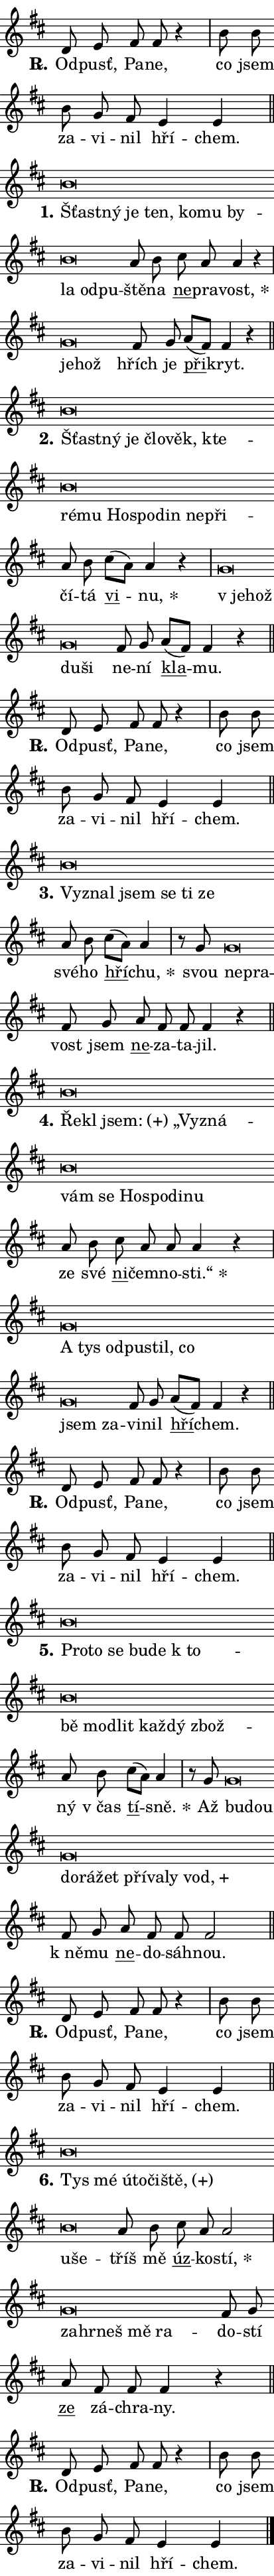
\version "2.22.1"
\header { tagline = "" }
\paper {
  indent = 0\cm
  top-margin = 0\cm
  right-margin = 0\cm
  bottom-margin = 0\cm
  left-margin = 0\cm
  paper-width = 7\cm
  page-breaking = #ly:one-page-breaking
  system-system-spacing.basic-distance = #11
  score-system-spacing.basic-distance = #11
  ragged-last = ##f
}


%% Author: Thomas Morley
%% https://lists.gnu.org/archive/html/lilypond-user/2020-05/msg00002.html
#(define (line-position grob)
"Returns position of @var[grob} in current system:
   @code{'start}, if at first time-step
   @code{'end}, if at last time-step
   @code{'middle} otherwise
"
  (let* ((col (ly:item-get-column grob))
         (ln (ly:grob-object col 'left-neighbor))
         (rn (ly:grob-object col 'right-neighbor))
         (col-to-check-left (if (ly:grob? ln) ln col))
         (col-to-check-right (if (ly:grob? rn) rn col))
         (break-dir-left
           (and
             (ly:grob-property col-to-check-left 'non-musical #f)
             (ly:item-break-dir col-to-check-left)))
         (break-dir-right
           (and
             (ly:grob-property col-to-check-right 'non-musical #f)
             (ly:item-break-dir col-to-check-right))))
        (cond ((eqv? 1 break-dir-left) 'start)
              ((eqv? -1 break-dir-right) 'end)
              (else 'middle))))

#(define (tranparent-at-line-position vctor)
  (lambda (grob)
  "Relying on @code{line-position} select the relevant enry from @var{vctor}.
Used to determine transparency,"
    (case (line-position grob)
      ((end) (not (vector-ref vctor 0)))
      ((middle) (not (vector-ref vctor 1)))
      ((start) (not (vector-ref vctor 2))))))

noteHeadBreakVisibility =
#(define-music-function (break-visibility)(vector?)
"Makes @code{NoteHead}s transparent relying on @var{break-visibility}"
#{
  \override NoteHead.transparent =
    #(tranparent-at-line-position break-visibility)
#})

#(define delete-ledgers-for-transparent-note-heads
  (lambda (grob)
    "Reads whether a @code{NoteHead} is transparent.
If so this @code{NoteHead} is removed from @code{'note-heads} from
@var{grob}, which is supposed to be @code{LedgerLineSpanner}.
As a result ledgers are not printed for this @code{NoteHead}"
    (let* ((nhds-array (ly:grob-object grob 'note-heads))
           (nhds-list
             (if (ly:grob-array? nhds-array)
                 (ly:grob-array->list nhds-array)
                 '()))
           ;; Relies on the transparent-property being done before
           ;; Staff.LedgerLineSpanner.after-line-breaking is executed.
           ;; This is fragile ...
           (to-keep
             (remove
               (lambda (nhd)
                 (ly:grob-property nhd 'transparent #f))
               nhds-list)))
      ;; TODO find a better method to iterate over grob-arrays, similiar
      ;; to filter/remove etc for lists
      ;; For now rebuilt from scratch
      (set! (ly:grob-object grob 'note-heads)  '())
      (for-each
        (lambda (nhd)
          (ly:pointer-group-interface::add-grob grob 'note-heads nhd))
        to-keep))))

hideNotes = {
  \noteHeadBreakVisibility #begin-of-line-visible
}
unHideNotes = {
  \noteHeadBreakVisibility #all-visible
}

% work-around for resetting accidentals
% https://lilypond.org/doc/v2.23/Documentation/notation/displaying-rhythms#unmetered-music
cadenzaMeasure = {
  \cadenzaOff
  \partial 1024 s1024
  \cadenzaOn
}

#(define-markup-command (accent layout props text) (markup?)
  "Underline accented syllable"
  (interpret-markup layout props
    #{\markup \override #'(offset . 4.3) \underline { #text }#}))

responsum = \markup \concat {
  "R" \hspace #-1.05 \path #0.1 #'((moveto 0 0.07) (lineto 0.9 0.8)) \hspace #0.05 "."
}

\layout {
    \context {
        \Staff
        \remove "Time_signature_engraver"
        \override LedgerLineSpanner.after-line-breaking = #delete-ledgers-for-transparent-note-heads
    }
    \context {
        \Voice {
            \override NoteHead.output-attributes = #'((class . "notehead"))
            \override Hairpin.height = #0.55
        }
    }
    \context {
        \Lyrics {
            \override StanzaNumber.output-attributes = #'((class . "stanzanumber"))
            \override LyricSpace.minimum-distance = #0.9
            \override LyricText.font-name = #"TeX Gyre Schola"
            \override LyricText.font-size = 1
            \override StanzaNumber.font-name = #"TeX Gyre Schola Bold"
            \override StanzaNumber.font-size = 1
        }
    }
}

% magnetic-lyrics.ily
%
%   written by
%     Jean Abou Samra <jean@abou-samra.fr>
%     Werner Lemberg <wl@gnu.org>
%
%   adapted by
%     Jiri Hon <jiri.hon@gmail.com>
%
% Version 2022-Apr-15

% https://www.mail-archive.com/lilypond-user@gnu.org/msg149350.html

#(define (Left_hyphen_pointer_engraver context)
   "Collect syllable-hyphen-syllable occurrences in lyrics and store
them in properties.  This engraver only looks to the left.  For
example, if the lyrics input is @code{foo -- bar}, it does the
following.

@itemize @bullet
@item
Set the @code{text} property of the @code{LyricHyphen} grob between
@q{foo} and @q{bar} to @code{foo}.

@item
Set the @code{left-hyphen} property of the @code{LyricText} grob with
text @q{foo} to the @code{LyricHyphen} grob between @q{foo} and
@q{bar}.
@end itemize

Use this auxiliary engraver in combination with the
@code{lyric-@/text::@/apply-@/magnetic-@/offset!} hook."
   (let ((hyphen #f)
         (text #f))
     (make-engraver
      (acknowledgers
       ((lyric-syllable-interface engraver grob source-engraver)
        (set! text grob)))
      (end-acknowledgers
       ((lyric-hyphen-interface engraver grob source-engraver)
        ;(when (not (grob::has-interface grob 'lyric-space-interface))
          (set! hyphen grob)));)
      ((stop-translation-timestep engraver)
       (when (and text hyphen)
         (ly:grob-set-object! text 'left-hyphen hyphen))
       (set! text #f)
       (set! hyphen #f)))))

#(define (lyric-text::apply-magnetic-offset! grob)
   "If the space between two syllables is less than the value in
property @code{LyricText@/.details@/.squash-threshold}, move the right
syllable to the left so that it gets concatenated with the left
syllable.

Use this function as a hook for
@code{LyricText@/.after-@/line-@/breaking} if the
@code{Left_@/hyphen_@/pointer_@/engraver} is active."
   (let ((hyphen (ly:grob-object grob 'left-hyphen #f)))
     (when hyphen
       (let ((left-text (ly:spanner-bound hyphen LEFT)))
         (when (grob::has-interface left-text 'lyric-syllable-interface)
           (let* ((common (ly:grob-common-refpoint grob left-text X))
                  (this-x-ext (ly:grob-extent grob common X))
                  (left-x-ext
                   (begin
                     ;; Trigger magnetism for left-text.
                     (ly:grob-property left-text 'after-line-breaking)
                     (ly:grob-extent left-text common X)))
                  ;; `delta` is the gap width between two syllables.
                  (delta (- (interval-start this-x-ext)
                            (interval-end left-x-ext)))
                  (details (ly:grob-property grob 'details))
                  (threshold (assoc-get 'squash-threshold details 0.2)))
             (when (< delta threshold)
               (let* (;; We have to manipulate the input text so that
                      ;; ligatures crossing syllable boundaries are not
                      ;; disabled.  For languages based on the Latin
                      ;; script this is essentially a beautification.
                      ;; However, for non-Western scripts it can be a
                      ;; necessity.
                      (lt (ly:grob-property left-text 'text))
                      (rt (ly:grob-property grob 'text))
                      (is-space (grob::has-interface hyphen 'lyric-space-interface))
                      (space (if is-space " " ""))
                      (space-markup (grob-interpret-markup grob " "))
                      (space-size (interval-length (ly:stencil-extent space-markup X)))
                      (extra-delta (if is-space space-size 0))
                      ;; Append new syllable.
                      (ltrt-space (if (and (string? lt) (string? rt))
                                (string-append lt space rt)
                                (make-concat-markup (list lt space rt))))
                      ;; Right-align `ltrt` to the right side.
                      (ltrt-space-markup (grob-interpret-markup
                               grob
                               (make-translate-markup
                                (cons (interval-length this-x-ext) 0)
                                (make-right-align-markup ltrt-space)))))
                 (begin
                   ;; Don't print `left-text`.
                   (ly:grob-set-property! left-text 'stencil #f)
                   ;; Set text and stencil (which holds all collected
                   ;; syllables so far) and shift it to the left.
                   (ly:grob-set-property! grob 'text ltrt-space)
                   (ly:grob-set-property! grob 'stencil ltrt-space-markup)
                   (ly:grob-translate-axis! grob (- (- delta extra-delta)) X))))))))))


#(define (lyric-hyphen::displace-bounds-first grob)
   ;; Make very sure this callback isn't triggered too early.
   (let ((left (ly:spanner-bound grob LEFT))
         (right (ly:spanner-bound grob RIGHT)))
     (ly:grob-property left 'after-line-breaking)
     (ly:grob-property right 'after-line-breaking)
     (ly:lyric-hyphen::print grob)))

squashThreshold = #0.4

\layout {
  \context {
    \Lyrics
    \consists #Left_hyphen_pointer_engraver
    \override LyricText.after-line-breaking =
      #lyric-text::apply-magnetic-offset!
    \override LyricHyphen.stencil = #lyric-hyphen::displace-bounds-first
    \override LyricText.details.squash-threshold = \squashThreshold
    \override LyricHyphen.minimum-distance = 0
    \override LyricHyphen.minimum-length = \squashThreshold
  }
}

squash = \override LyricText.details.squash-threshold = 9999
unSquash = \override LyricText.details.squash-threshold = \squashThreshold

left = \override LyricText.self-alignment-X = #LEFT
unLeft = \revert LyricText.self-alignment-X

starOffset = #(lambda (grob) 
                (let ((x_offset (ly:self-alignment-interface::aligned-on-x-parent grob)))
                  (if (= x_offset 0) 0 (+ x_offset 1.2))))

star = #(define-music-function (syllable)(string?)
"Append star separator at the end of a syllable"
#{
  \once \override LyricText.X-offset = #starOffset
  \lyricmode { \markup {
    #syllable
    \override #'((font-name . "TeX Gyre Schola Bold")) \hspace #0.2 \lower #0.65 \larger "*"
  } }
#})

starAccent = #(define-music-function (syllable)(string?)
"Append star separator at the end of a syllable and make accent"
#{
  \once \override LyricText.X-offset = #starOffset
  \lyricmode { \markup {
    \accent #syllable
    \override #'((font-name . "TeX Gyre Schola Bold")) \hspace #0.2 \lower #0.65 \larger "*"
  } }
#})

breath = #(define-music-function (syllable)(string?)
"Append breathing indicator at the end of a syllable"
#{
  \lyricmode { \markup { #syllable "+" } }
#})

optionalBreath = #(define-music-function (syllable)(string?)
"Append optional breathing indicator at the end of a syllable"
#{
  \lyricmode { \markup { #syllable "(+)" } }
#})


\score {
    <<
        \new Voice = "melody" { \cadenzaOn \key d \major \relative { d'8 e fis fis r4 \cadenzaMeasure \bar "|" b8 b \bar "" b g fis e4 e \cadenzaMeasure \bar "||" \break }
\relative { b'\breve*1/16 \hideNotes \breve*1/16 \bar "" \breve*1/16 \bar "" \breve*1/16 \bar "" \breve*1/16 \bar "" \breve*1/16 \bar "" \breve*1/16 \bar "" \breve*1/16 \bar "" \breve*1/16 \breve*1/16 \bar "" \unHideNotes a8 b \bar "" cis a a4 r \cadenzaMeasure \bar "|" g\breve*1/16 \hideNotes \breve*1/16 \bar "" \unHideNotes fis8 g \bar "" a[( fis)] fis4 r \cadenzaMeasure \bar "||" \break }
\relative { b'\breve*1/16 \hideNotes \breve*1/16 \bar "" \breve*1/16 \bar "" \breve*1/16 \bar "" \breve*1/16 \bar "" \breve*1/16 \bar "" \breve*1/16 \bar "" \breve*1/16 \bar "" \breve*1/16 \bar "" \breve*1/16 \bar "" \breve*1/16 \bar "" \breve*1/16 \breve*1/16 \bar "" \unHideNotes a8 b \bar "" cis[( a)] a4 r \cadenzaMeasure \bar "|" g\breve*1/16 \hideNotes \breve*1/16 \bar "" \breve*1/16 \breve*1/16 \bar "" \unHideNotes fis8 g \bar "" a[( fis)] fis4 r \cadenzaMeasure \bar "||" \break }
\relative { d'8 e fis fis r4 \cadenzaMeasure \bar "|" b8 b \bar "" b g fis e4 e \cadenzaMeasure \bar "||" \break }
\relative { b'\breve*1/16 \hideNotes \breve*1/16 \bar "" \breve*1/16 \bar "" \breve*1/16 \bar "" \breve*1/16 \breve*1/16 \bar "" \unHideNotes a8 b \bar "" cis[( a)] a4 \cadenzaMeasure \bar "|" r8 g8 g\breve*1/16 \hideNotes \breve*1/16 \bar "" \unHideNotes fis8 g \bar "" a fis fis fis4 r \cadenzaMeasure \bar "||" \break }
\relative { b'\breve*1/16 \hideNotes \breve*1/16 \bar "" \breve*1/16 \bar "" \breve*1/16 \bar "" \breve*1/16 \bar "" \breve*1/16 \bar "" \breve*1/16 \bar "" \breve*1/16 \bar "" \breve*1/16 \bar "" \breve*1/16 \breve*1/16 \bar "" \unHideNotes a8 b \bar "" cis a a a4 r \cadenzaMeasure \bar "|" g\breve*1/16 \hideNotes \breve*1/16 \bar "" \breve*1/16 \bar "" \breve*1/16 \bar "" \breve*1/16 \bar "" \breve*1/16 \bar "" \breve*1/16 \breve*1/16 \bar "" \unHideNotes fis8 g \bar "" a[( fis)] fis4 r \cadenzaMeasure \bar "||" \break }
\relative { d'8 e fis fis r4 \cadenzaMeasure \bar "|" b8 b \bar "" b g fis e4 e \cadenzaMeasure \bar "||" \break }
\relative { b'\breve*1/16 \hideNotes \breve*1/16 \bar "" \breve*1/16 \bar "" \breve*1/16 \bar "" \breve*1/16 \bar "" \breve*1/16 \bar "" \breve*1/16 \bar "" \breve*1/16 \bar "" \breve*1/16 \bar "" \breve*1/16 \bar "" \breve*1/16 \breve*1/16 \bar "" \unHideNotes a8 b \bar "" cis[( a)] a4 \cadenzaMeasure \bar "|" r8 g8 g\breve*1/16 \hideNotes \breve*1/16 \bar "" \breve*1/16 \bar "" \breve*1/16 \bar "" \breve*1/16 \bar "" \breve*1/16 \bar "" \breve*1/16 \bar "" \breve*1/16 \breve*1/16 \bar "" \unHideNotes fis8 g \bar "" a fis fis fis2 \cadenzaMeasure \bar "||" \break }
\relative { d'8 e fis fis r4 \cadenzaMeasure \bar "|" b8 b \bar "" b g fis e4 e \cadenzaMeasure \bar "||" \break }
\relative { b'\breve*1/16 \hideNotes \breve*1/16 \bar "" \breve*1/16 \bar "" \breve*1/16 \bar "" \breve*1/16 \bar "" \breve*1/16 \bar "" \breve*1/16 \breve*1/16 \bar "" \unHideNotes a8 b \bar "" cis a a2 \cadenzaMeasure \bar "|" g\breve*1/16 \hideNotes \breve*1/16 \bar "" \breve*1/16 \bar "" \breve*1/16 \breve*1/16 \bar "" \unHideNotes fis8 g \bar "" a fis fis fis4 r \cadenzaMeasure \bar "||" \break }
\relative { d'8 e fis fis r4 \cadenzaMeasure \bar "|" b8 b \bar "" b g fis e4 e \cadenzaMeasure \bar "||" \break } \bar "|." }
        \new Lyrics \lyricsto "melody" { \lyricmode { \set stanza = \responsum
Od -- pusť, Pa -- ne, co jsem za -- vi -- nil hří -- chem.
\set stanza = "1."
\left Šťast -- \squash ný je ten, ko -- mu by -- la od -- pu -- \unLeft \unSquash ště -- na \markup \accent ne -- pra -- \star vost, \left je -- \squash hož \unLeft \unSquash hřích je \markup \accent při -- kryt.
\set stanza = "2."
\left Šťast -- \squash ný je člo -- věk, kte -- ré -- mu Ho -- spo -- din ne -- při -- \unLeft \unSquash čí -- tá \markup \accent vi -- \star nu, \left "v je" -- \squash hož du -- ši \unLeft \unSquash ne -- ní \markup \accent kla -- mu.
\set stanza = \responsum
Od -- pusť, Pa -- ne, co jsem za -- vi -- nil hří -- chem.
\set stanza = "3."
\left Vy -- \squash znal jsem se ti ze \unLeft \unSquash své -- ho \markup \accent hří -- \star chu, svou \left ne -- \squash pra -- \unLeft \unSquash vost jsem \markup \accent ne -- za -- ta -- jil.
\set stanza = "4."
\left Ře -- \squash kl \optionalBreath jsem: „Vy -- zná -- vám se Ho -- spo -- di -- nu \unLeft \unSquash ze své \markup \accent ni -- čem -- no -- \star sti.“ \left A \squash tys od -- pu -- stil, co jsem za -- \unLeft \unSquash vi -- nil \markup \accent hří -- chem.
\set stanza = \responsum
Od -- pusť, Pa -- ne, co jsem za -- vi -- nil hří -- chem.
\set stanza = "5."
\left Pro -- \squash to se bu -- de "k to" -- bě mod -- lit kaž -- dý zbož -- \unLeft \unSquash ný "v čas" \markup \accent tí -- \star sně. Až \left bu -- \squash dou do -- rá -- žet pří -- va -- ly \breath "vod," \unLeft \unSquash "k ně" -- mu \markup \accent ne -- do -- sáh -- nou.
\set stanza = \responsum
Od -- pusť, Pa -- ne, co jsem za -- vi -- nil hří -- chem.
\set stanza = "6."
\left Tys \squash mé ú -- to -- či -- \optionalBreath ště, u -- še -- \unLeft \unSquash tříš mě \markup \accent úz -- ko -- \star stí, \left za -- \squash hr -- neš mě ra -- \unLeft \unSquash do -- stí \markup \accent ze zá -- chra -- ny.
\set stanza = \responsum
Od -- pusť, Pa -- ne, co jsem za -- vi -- nil hří -- chem. } }
    >>
    \layout {}
}
